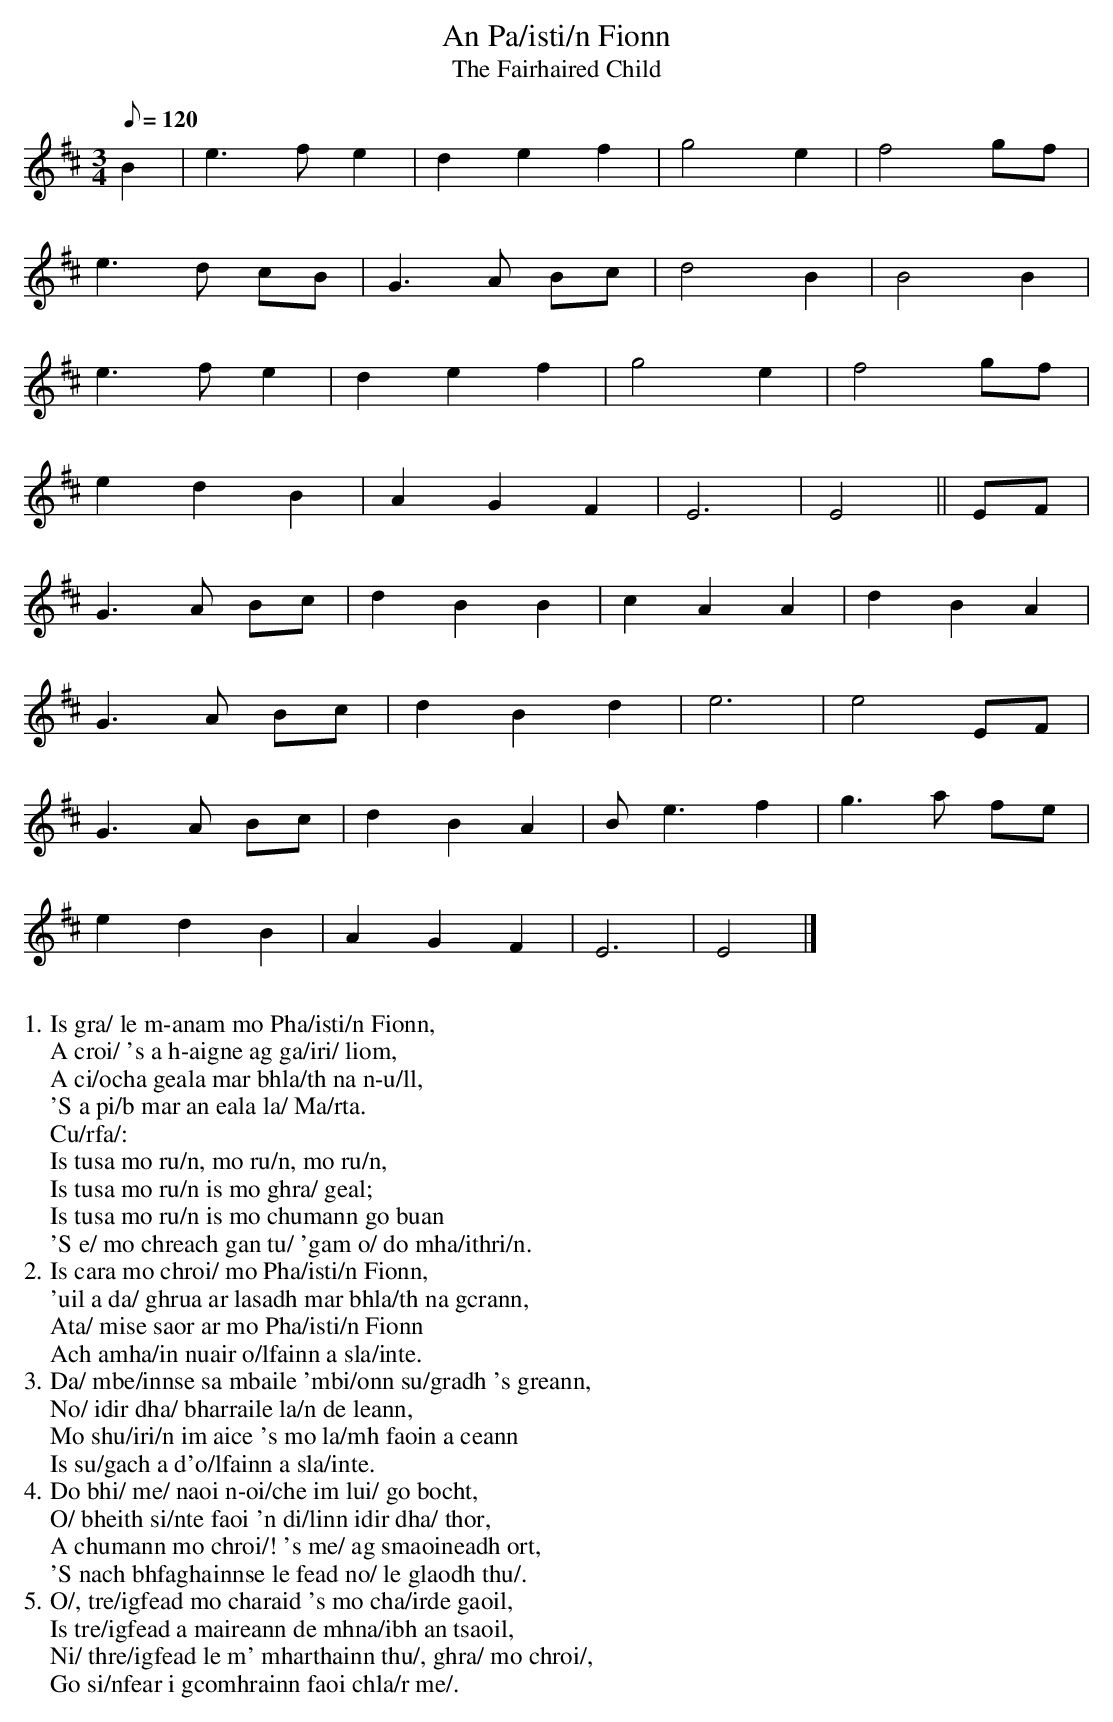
X:1
T:An Pa/isti/n Fionn
T:Fairhaired Child, The
M:3/4
L:1/8
Q:120
K:EDor
B2 | e3 f e2 | d2 e2 f2 | g4 e2 | f4 gf |
e3 d cB | G3 A Bc | d4 B2 | B4 B2 |
e3 f e2 | d2 e2 f2 | g4 e2 | f4 gf |
e2 d2 B2 | A2 G2 F2 | E6 | E4 || EF |
G3 A Bc | d2 B2 B2 | c2 A2 A2 | d2 B2 A2 |
G3 A Bc | d2 B2 d2 | e6 | e4 EF |
G3 A Bc | d2 B2 A2 | B e3 f2 | g3 a fe |
e2 d2 B2 | A2 G2 F2 | E6 | E4 |]
W:1. Is gra/ le m-anam mo Pha/isti/n Fionn,
W:A croi/ 's a h-aigne ag ga/iri/ liom,
W:A ci/ocha geala mar bhla/th na n-u/ll,
W:'S a pi/b mar an eala la/ Ma/rta.
W:Cu/rfa/:
W:Is tusa mo ru/n, mo ru/n, mo ru/n,
W:Is tusa mo ru/n is mo ghra/ geal;
W:Is tusa mo ru/n is mo chumann go buan
W:'S e/ mo chreach gan tu/ 'gam o/ do mha/ithri/n.
W:2. Is cara mo chroi/ mo Pha/isti/n Fionn,
W:'uil a da/ ghrua ar lasadh mar bhla/th na gcrann,
W:Ata/ mise saor ar mo Pha/isti/n Fionn
W:Ach amha/in nuair o/lfainn a sla/inte.
W:3. Da/ mbe/innse sa mbaile 'mbi/onn su/gradh 's greann,
W:No/ idir dha/ bharraile la/n de leann,
W:Mo shu/iri/n im aice 's mo la/mh faoin a ceann
W:Is su/gach a d'o/lfainn a sla/inte.
W:4. Do bhi/ me/ naoi n-oi/che im lui/ go bocht,
W:O/ bheith si/nte faoi 'n di/linn idir dha/ thor,
W:A chumann mo chroi/! 's me/ ag smaoineadh ort,
W:'S nach bhfaghainnse le fead no/ le glaodh thu/.
W:5. O/, tre/igfead mo charaid 's mo cha/irde gaoil,
W:Is tre/igfead a maireann de mhna/ibh an tsaoil,
W:Ni/ thre/igfead le m' mharthainn thu/, ghra/ mo chroi/,
W:Go si/nfear i gcomhrainn faoi chla/r me/.
